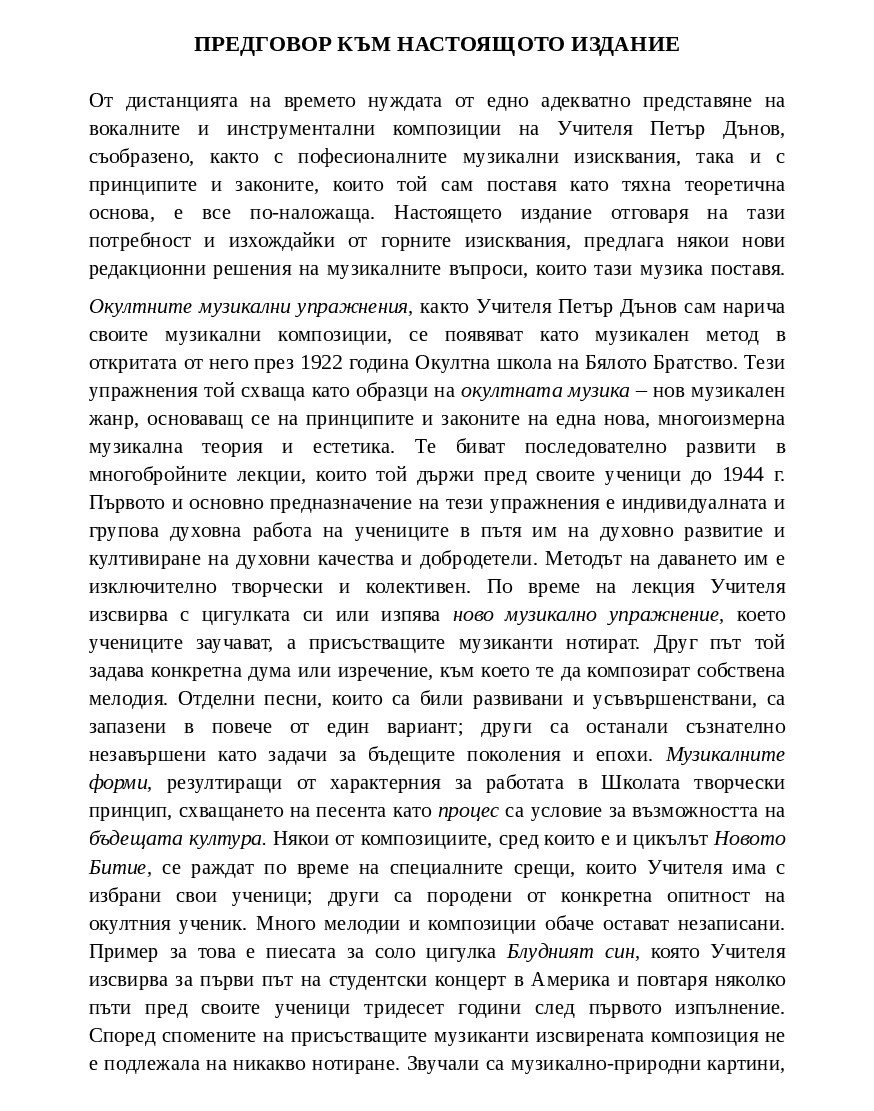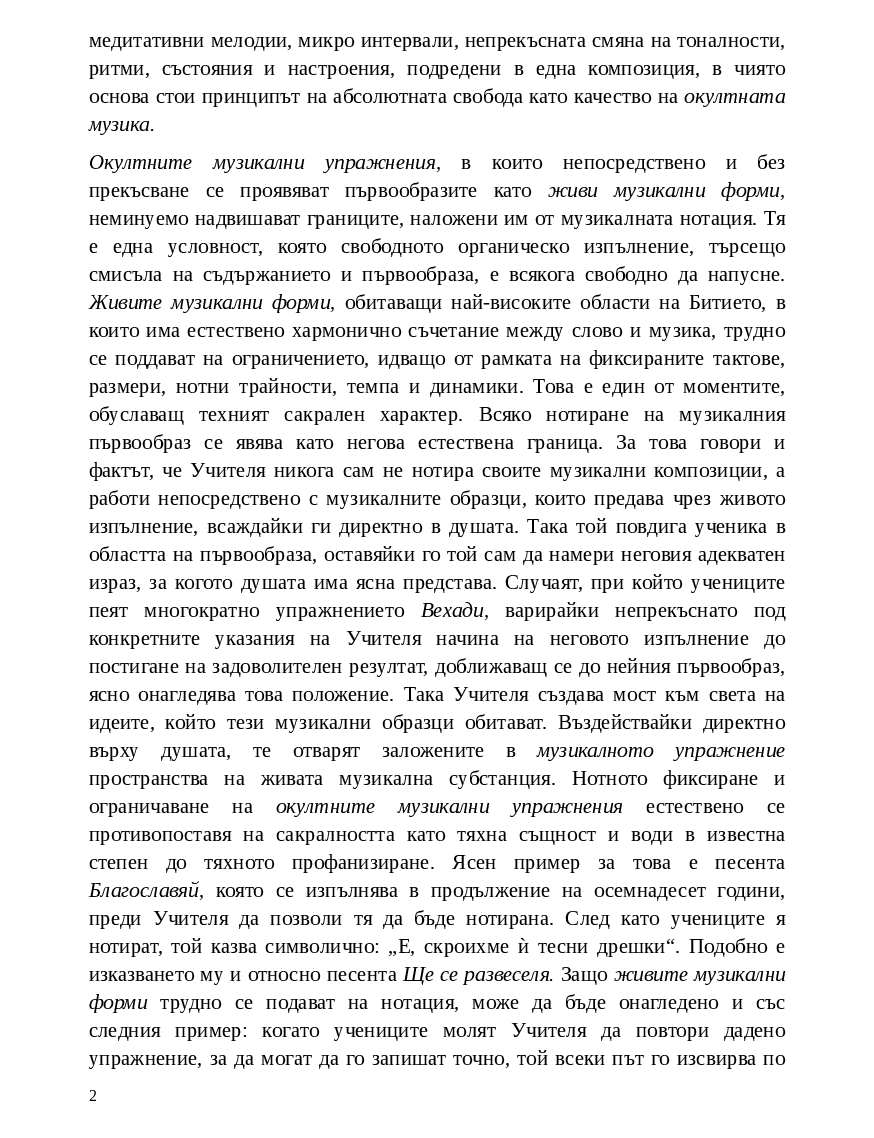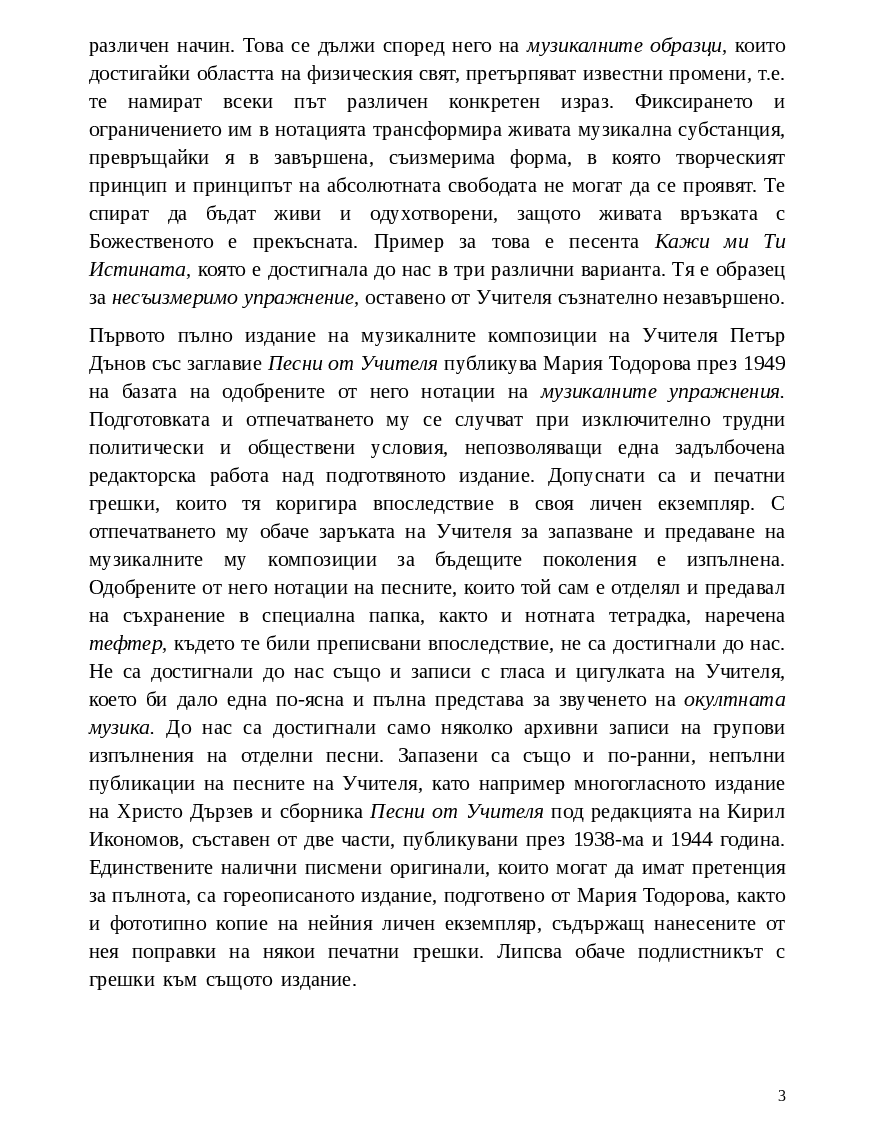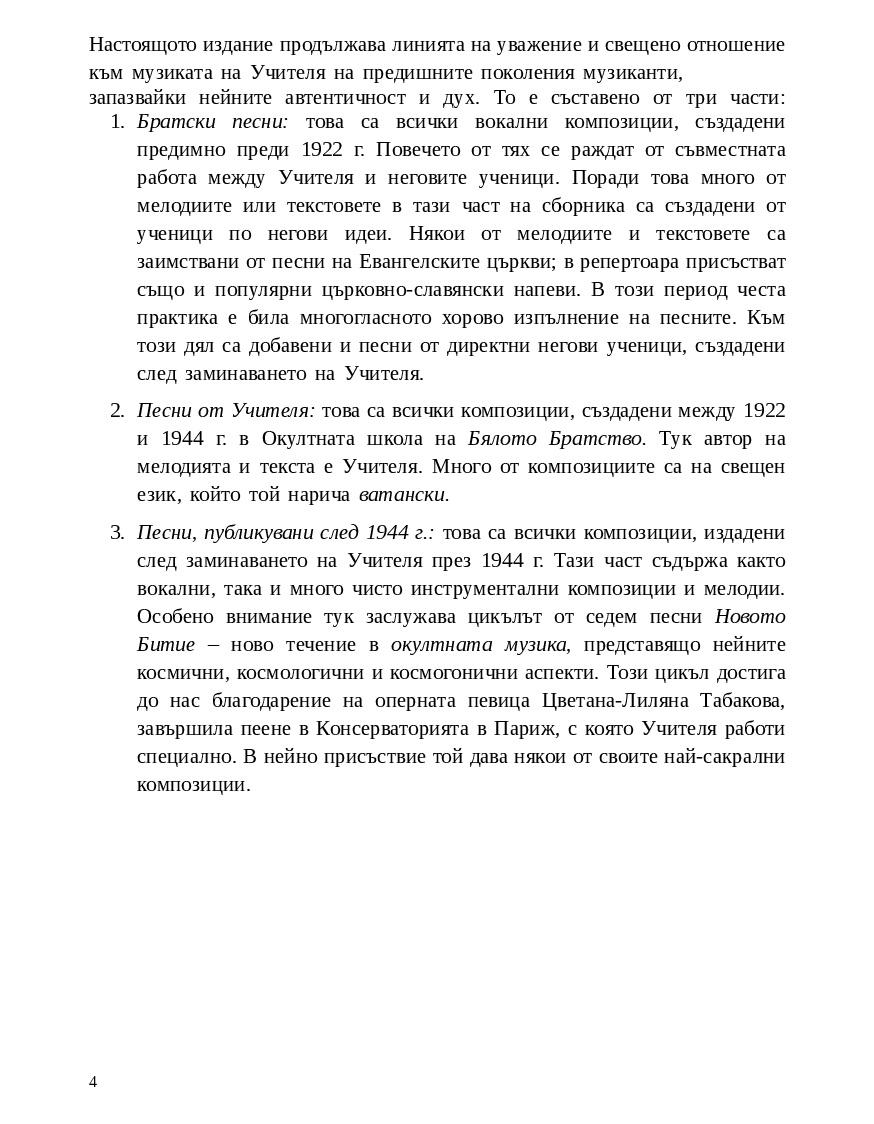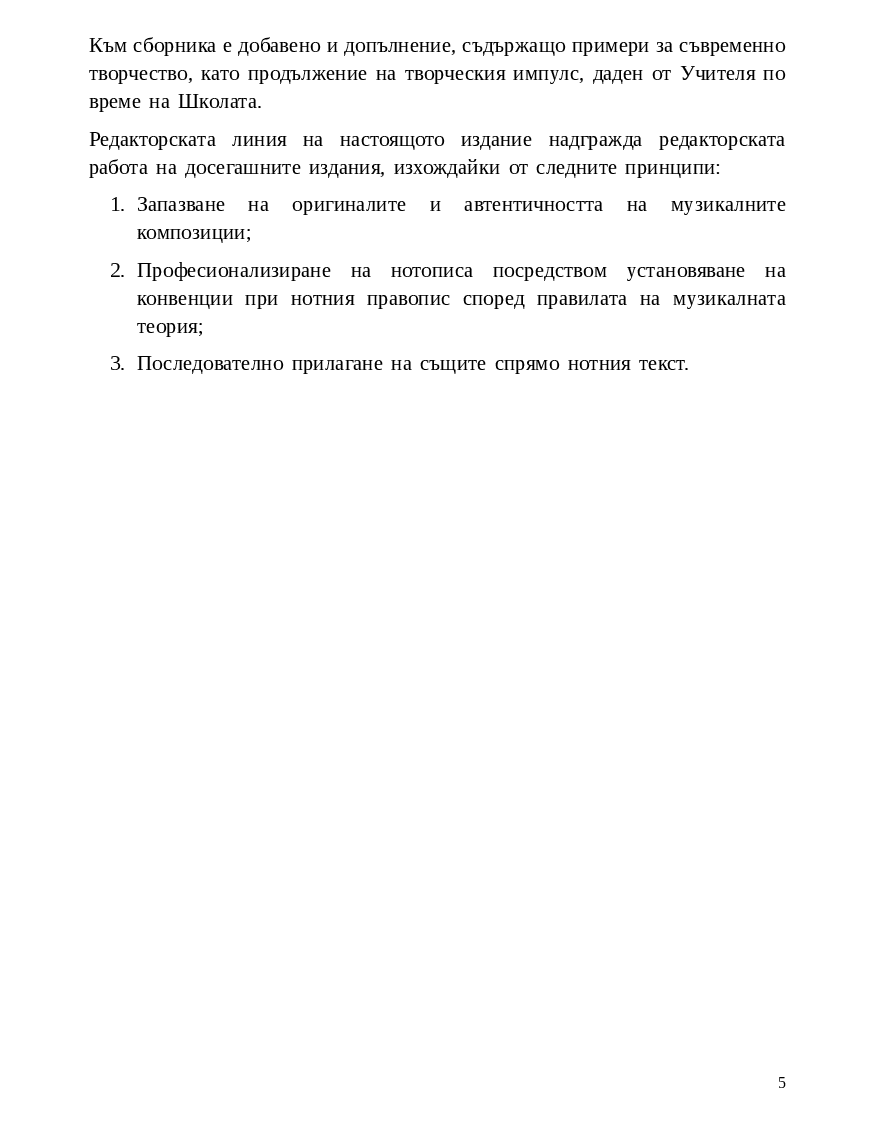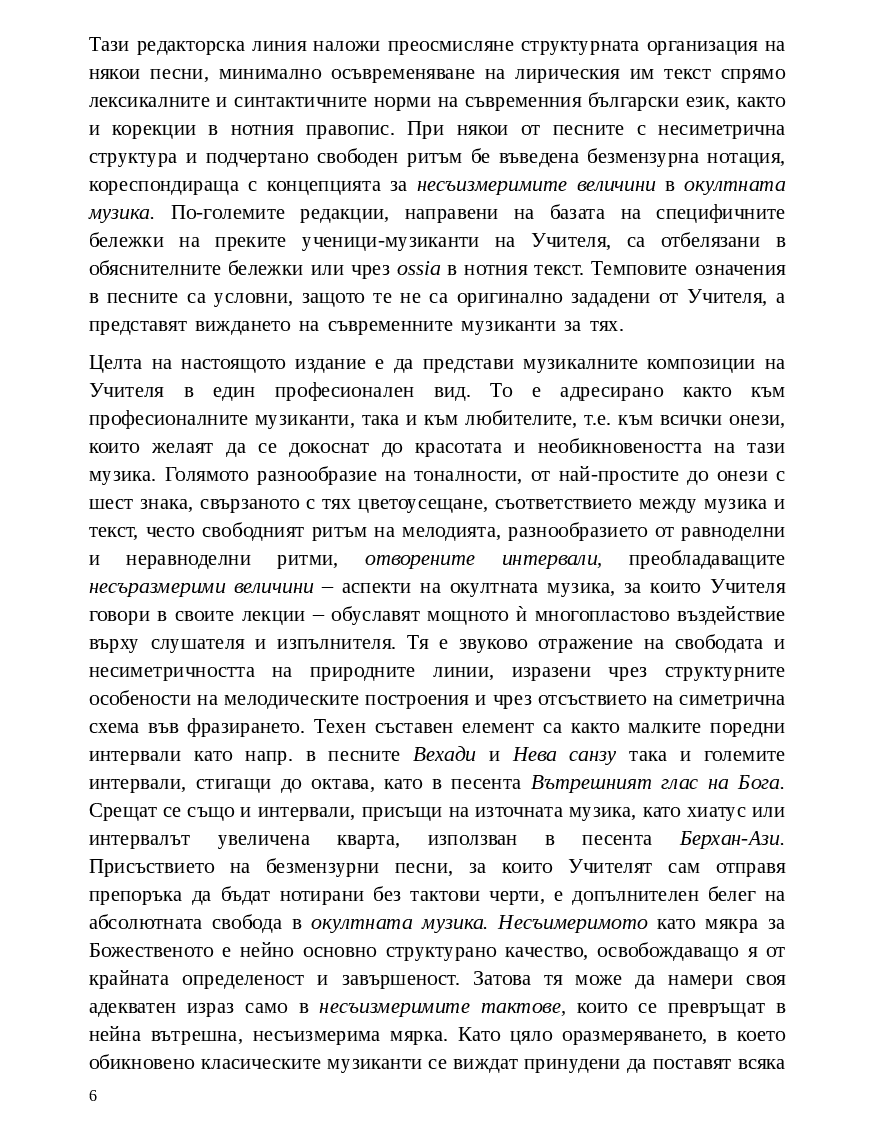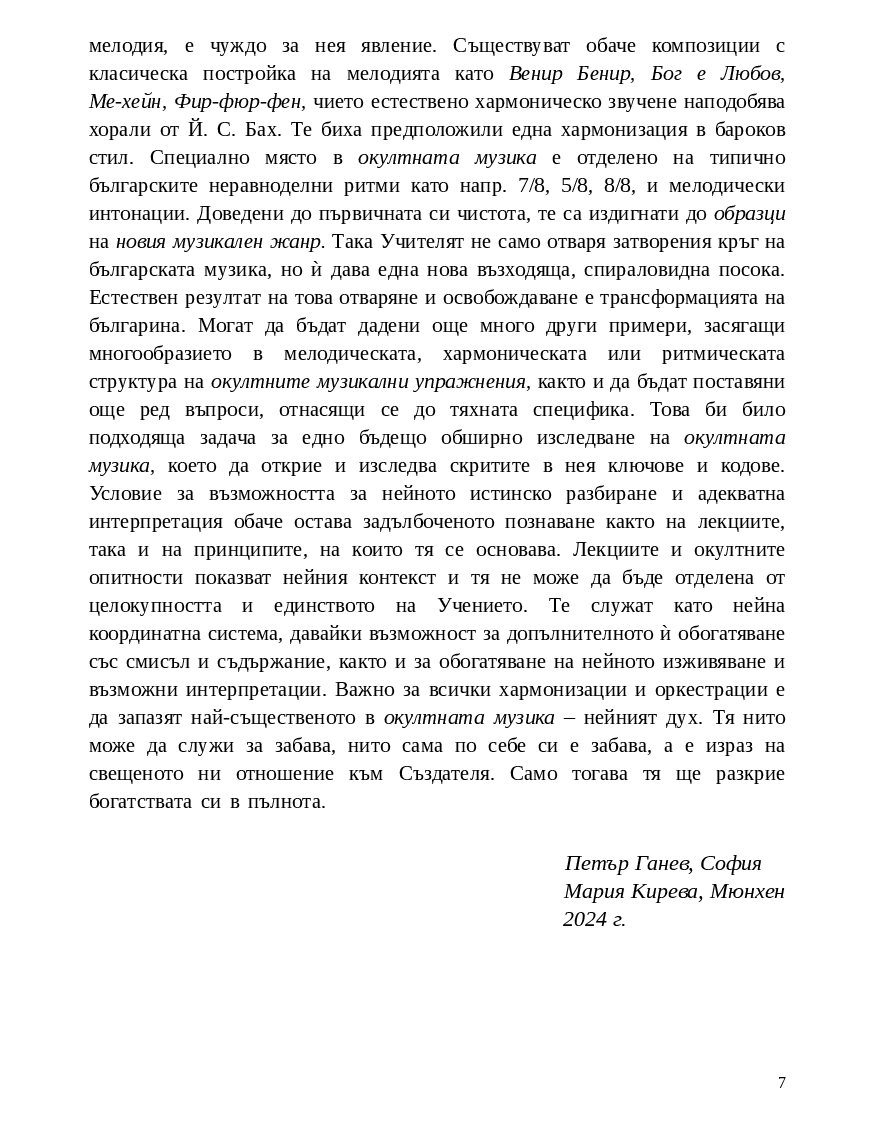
\version "2.24.3"

% include paper part and global functions
\include "include/globals.ily"

\bookpart {
  \paper {
    print-all-headers = ##f
    print-page-number = ##t
    print-first-page-number = ##f

    % put page numbers on the bottom
    oddHeaderMarkup = \markup ""
    evenHeaderMarkup = \markup ""
    oddFooterMarkup = \markup
    \fill-line {
      ""
      \if \should-print-page-number \fromproperty #'page:page-number-string
    }
    evenFooterMarkup = \markup
    \fill-line {
      \if \should-print-page-number \fromproperty #'page:page-number-string
      ""
    }

    left-margin = 1.5\cm
    right-margin = 1.5\cm
    top-margin = 1.6\cm
    bottom-margin = 1.2\cm
    ragged-bottom = ##t % do not spread the staves to fill the whole vertical space


  }

  \tocItem \markup "Предговор към настоящото издание"
  \markup \fontsize  #+3 { \fill-line \bold {"ПРЕДГОВОР КЪМ НАСТОЯЩОТО ИЗДАНИЕ"} }



  \markup \fontsize #+2.5 {
    \vspace #1.5  \override #'(baseline-skip . 2.7)


    \justify {

      От дистанцията на времето нуждата от едно адекватно представяне на вокалните и инструментални композиции на Учителя Петър Дънов, съобразено, както с пофесионалните музикални изисквания, така и с принципите и законите, които той сам поставя като тяхна теоретична основа, е все по-наложаща. Настоящето издание отговаря на тази потребност и изхождайки от горните изисквания, предлага някои нови редакционни решения на музикалните въпроси, които тази музика поставя.
      %Настоящият сборник съдържа вокални и инструментални композиции от Учителя Петър Константинов Дънов – Беинса Дуно (1864 – 1944) и от негови ученици. Изданието представлява четвърто преработено и допълнено издание на сборника \italic"Песни" \italic"от" \italic"Учителя," отпечатан през 1949 г. в София под редакцията на Мария Тодорова. За основа на настоящото издание послужи последното, трето издание на \italic"Песни" \italic"от" \italic"Учителя," от 2012 г.
    }
  }

 \markup \fontsize #+2.5 {
    \vspace #0.9  \override #'(baseline-skip . 2.7)
    \justify {
      \italic {Окултните} \italic {музикални} \italic {упражнения,} както Учителя Петър Дънов сам нарича своите музикални композиции, се появяват като музикален метод в откритата от него през 1922 година Окултна школа на Бялото Братство. Тези упражнения той схваща като образци на \italic {окултната} \italic {музика} – нов музикален жанр, основаващ се на принципите и законите на една нова, многоизмерна музикална теория и естетика. Те биват последователно развити в многобройните лекции, които той държи пред своите ученици до 1944 г. Първото и основно предназначение на тези упражнения е индивидуалната и групова духовна работа на учениците в пътя им на духовно развитие и култивиране на духовни качества и добродетели. Методът на даването им е изключително творчески и колективен. По време на лекция Учителя изсвирва с цигулката си или изпява \italic {ново} \italic {музикално} \italic {упражнение,} което учениците заучават, а присъстващите музиканти нотират. Друг път той задава конкретна дума или  изречение, към което те да композират собствена мелодия. Отделни песни, които са били развивани и усъвършенствани, са запазени в повече от един вариант; други са останали съзнателно незавършени като задачи за бъдещите поколения и епохи. \italic {Музикалните} \italic {форми,} резултиращи от характерния за работата в Школата творчески принцип, схващането на песента като \italic {процес} са условие за възможността на \italic {бъдещата} \italic {култура.} Някои от композициите, сред които е и цикълът \italic {Новото} \italic {Битие,} се раждат по време на специалните срещи, които Учителя има с избрани свои ученици; други са породени от конкретна опитност на окултния ученик. Много мелодии и композиции обаче остават незаписани.  Пример за това е пиесата за соло цигулка \italic {Блудният} \italic {син,} която Учителя изсвирва за първи път на студентски концерт в Америка и повтаря няколко пъти пред своите ученици тридесет години след първото изпълнение. Според спомените на присъстващите музиканти  изсвирената композиция не е подлежала на никакво нотиране. Звучали са музикално-природни картини,
    }
  }



  
  \markup \fontsize #+2.5 {
    \override #'(baseline-skip . 2.7)
    \justify {
      медитативни мелодии, микро интервали, непрекъсната смяна на тоналности, ритми, състояния и настроения, подредени в една композиция, в чиято основа стои принципът на абсолютната свобода като качество на \italic{окултната} \italic {музика.}
    }
  }
  
   \markup \fontsize #+2.5 {
    \vspace #0.9  \override #'(baseline-skip . 2.7)
    \justify {
      \italic{Окултните} \italic{музикални} \italic{упражнения,} в които непосредствено и без прекъсване се проявяват първообразите като \italic{живи} \italic{музикални} \italic{форми,} неминуемо надвишават границите, наложени им от музикалната нотация. Тя е една условност, която свободното органическо изпълнение, търсещо смисъла на съдържанието и първообраза, е всякога свободно да напусне.  \italic{Живите} \italic{музикални} \italic{форми,} обитаващи най-високите области на Битието, в които има естествено хармонично съчетание между слово и музика, трудно се поддават на ограничението, идващо от рамката на фиксираните тактове, размери, нотни трайности, темпа и динамики. Това е един от моментите, обуславащ техният сакрален характер. Всяко нотиране на музикалния първообраз се явява като негова естествена граница. За това говори и фактът, че Учителя никога сам не нотира своите музикални композиции, а работи непосредствено с  музикалните образци, които предава чрез живото изпълнение, всаждайки ги директно в душата. Така той  повдига ученика в областта на първообраза, оставяйки го той сам да намери неговия адекватен израз, за когото душата има ясна представа. Случаят, при който учениците пеят многократно упражнението \italic{Вехади,} варирайки непрекъснато под конкретните указания на Учителя начина на неговото изпълнение до постигане на задоволителен резултат, доближаващ се до нейния първообраз, ясно онагледява това положение. Така Учителя създава мост към света на идеите, който тези музикални образци обитават. Въздействайки директно върху душата, те отварят заложените в \italic{музикалното} \italic{упражнение} пространства на живата музикална субстанция. Нотното фиксиране и ограничаване на \italic{окултните} \italic{музикални} \italic{упражнения} естествено се противопоставя на сакралността като тяхна същност и води в известна степен до тяхното профанизиране. Ясен пример за това е песента \italic{Благославяй,} която се изпълнява в продължение на осемнадесет години, преди Учителя да позволи тя да бъде нотирана. След като учениците я нотират, той казва символично: „Е, скроихме ѝ тесни дрешки“. Подобно е изказването му и относно песента \italic{Ще} \italic{се }\italic{развеселя.} Защо \italic{живите} \italic{музикални} \italic{форми} трудно се подават на нотация, може да бъде онагледено и със следния пример: когато учениците молят Учителя да повтори дадено упражнение, за да могат да го запишат точно, той всеки път го изсвирва по

    }
  }
    \markup \fontsize #+2.5 {
    \override #'(baseline-skip . 2.7)
    \justify {

     различен начин. Това се дължи според него на  \italic{музикалните} \italic{образци,} които достигайки областта на физическия свят, претърпяват известни промени, т.е. те намират всеки път различен конкретен израз. Фиксирането и ограничението им в нотацията трансформира живата музикална субстанция, превръщайки я в завършена, съизмерима форма, в която творческият принцип и принципът на абсолютната свободата не могат да се проявят. Те спират да бъдат живи и одухотворени, защото живата връзката с Божественото е прекъсната. Пример за това е песента \italic{Кажи} \italic{ми} \italic{Ти} \italic{Истината,} която е достигнала до нас в три различни варианта. Тя е образец за \italic{несъизмеримо упражнение,} оставено от Учителя съзнателно незавършено.
    }
  }
    \markup \fontsize #+2.5 {
    \vspace #0.9  \override #'(baseline-skip . 2.7)
    \justify {
      Първото пълно издание на музикалните композиции на Учителя Петър Дънов със заглавие \italic {Песни} \italic {от} \italic {Учителя} публикува Мария Тодорова през 1949 на базата на одобрените от него нотации на \italic {музикалните} \italic {упражнения.} Подготовката и отпечатването му се случват при изключително трудни политически и обществени условия, непозволяващи една задълбочена редакторска работа над подготвяното издание. Допуснати са и печатни грешки, които тя коригира впоследствие в своя личен екземпляр. С отпечатването му обаче заръката на Учителя за запазване и предаване на музикалните му композиции за бъдещите поколения е изпълнена. Одобрените от него нотации на песните, които той сам е отделял и предавал на съхранение в специална папка, както и нотната тетрадка, наречена \italic {тефтер,} където те били преписвани впоследствие, не са достигнали до нас. Не са достигнали до нас също и записи с гласа и цигулката на Учителя, което би дало една по-ясна и пълна представа за звученето на \italic {окултната} \italic {музика.} До нас са достигнали само няколко архивни записи на групови изпълнения на отделни песни. Запазени са също и по-ранни, непълни публикации на песните на Учителя, като например многогласното издание на Христо Дързев и сборника \italic {Песни} \italic {от} \italic {Учителя} под редакцията на Кирил Икономов, съставен от две части, публикувани през 1938-ма и 1944 година. Единствените налични писмени оригинали, които могат да имат претенция за пълнота, са гореописаното издание, подготвено от Мария Тодорова, както и фототипно копие на нейния личен екземпляр, съдържащ нанесените от нея поправки на някои печатни грешки. Липсва обаче подлистникът с грешки към същото издание.
    }
  }
  

  \markup \fontsize #+2.5 {
    \vspace #0.9  \override #'(baseline-skip . 2.7)
    \justify {
      Настоящото издание продължава линията на  уважение и свещено отношение към музиката на Учителя на предишните поколения музиканти, 
    }
  }
  
    \markup \fontsize #+2.5 {
    \vspace #0.5  \override #'(baseline-skip . 2.7)
    \justify {
  \justify-line {запазвайки нейните автентичност и дух. То е съставено от три части:}
    }
  }
  \markup \override #'(line-width . 62.5) \fontsize  #+2.5 {
    \override #'(baseline-skip . 2.7) \column {
      "    1."
    }
    \hspace #0.5
    \override #'(baseline-skip . 2.7) \column {
      \justify {
        \italic {Братски песни:  } това са всички вокални композиции, създадени предимно преди 1922 г. Повечето от тях се раждат от съвместната работа между Учителя и неговите ученици. Поради това много от мелодиите или текстовете в тази част на сборника са създадени от ученици по негови идеи. Някои от мелодиите и текстовете са заимствани от песни на Евангелските църкви; в репертоара присъстват също и популярни църковно-славянски напеви. В този период честа практика е била многогласното хорово изпълнение на песните. Към този дял са добавени и песни от директни негови ученици, създадени след заминаването на Учителя.
      }
    }
  }

  \markup \override #'(line-width . 62.5) \fontsize  #+2.5 {
    \vspace #0.9  \override #'(baseline-skip . 2.7) \column {
      "    2."
    }
    \hspace #0.5
    \override #'(baseline-skip . 2.7) \column {
      \justify {
        \italic { Песни от Учителя: } това са всички композиции, създадени между 1922 и 1944 г. в Окултната школа на \italic {Бялото}
        \italic {Братство.} Тук автор на мелодията и текста е Учителя. Много от композициите са на свещен език, който той
        нарича \italic {ватански.}
      }
    }
  }

  \markup \override #'(line-width . 62.5) \fontsize  #+2.5 {
    \vspace #0.9  \override #'(baseline-skip . 2.7) \column {
      "    3."
    }
    \hspace #0.5
    \override #'(baseline-skip . 2.7) \column {
      \justify {
        \italic {Песни, публикувани след 1944 г.:  } това са всички композиции, издадени след заминаването на Учителя през 1944 г.
        Тази част съдържа както вокални, така и много чисто инструментални композиции и мелодии. Особено внимание тук
        заслужава цикълът от седем песни \italic {Новото} \italic{Битие} – ново течение в \italic {окултната} \italic {музика,} представящо нейните космични, космологични и космогонични аспекти. Този цикъл достига до нас благодарение на оперната певица Цветана-Лиляна Табакова, завършила пеене в Консерваторията в Париж, с която Учителя работи специално. В нейно присъствие той дава някои от своите най-сакрални композиции.
      }
    }
  }
  \markup \fontsize #+2.5 {
    \vspace #0.9  \override #'(baseline-skip . 2.7)
    \justify {
      Към сборника е добавено и допълнение, съдържащо примери за съвременно творчество, като продължение на творческия импулс, даден от Учителя по време на Школата.
    }
  }
   \markup \fontsize #+2.5 {
    \vspace #0.9  \override #'(baseline-skip . 2.7)
    \justify {
      Редакторската линия на настоящото издание надгражда редакторската работа на досегашните издания, изхождайки
      от следните принципи:
    }
  }

  \markup \override #'(line-width . 62.5) \fontsize  #+2.5 {
    \vspace #0.9  \override #'(baseline-skip . 2.7) \column {
      "    1."
    }
    \hspace #0.5
    \override #'(baseline-skip . 2.7) \column {
      \justify {
        Запазване на оригиналите и автентичността на музикалните композиции;
      }
    }
  }

  \markup \override #'(line-width . 62.5) \fontsize  #+2.5 {
    \vspace #0.9  \override #'(baseline-skip . 2.7) \column {
      "    2."
    }
    \hspace #0.5
    \override #'(baseline-skip . 2.7) \column {
      \justify {
        Професионализиране на нотописа посредством установяване на конвенции при нотния правопис според правилата на музикалната теория;
      }
    }
  }


  \markup \override #'(line-width . 62.5) \fontsize  #+2.5 {
    \vspace #0.9 \override #'(baseline-skip . 2.7) \column {
      "    3."
    }
    \hspace #0.5
    \override #'(baseline-skip . 2.7) \column {
      \justify {
        Последователно прилагане на същите спрямо нотния текст.
      }
    }
  }
   \markup \fontsize #+2.5 {
    \override #'(baseline-skip . 2.7)
    \justify {
      Тази редакторска линия наложи преосмисляне структурната организация на някои песни, минимално осъвременяване на лирическия им текст спрямо лексикалните и синтактичните норми на съвременния български език, както и корекции в нотния правопис. При някои от песните с несиметрична структура и подчертано свободен ритъм бе въведена безмензурна нотация, кореспондираща с концепцията за \italic"несъизмеримите" \italic"величини" в \italic"окултната" \italic"музика." По-големите редакции, направени на базата на специфичните бележки на преките ученици-музиканти на Учителя, са отбелязани в обяснителните бележки или чрез \italic {ossia} в нотния текст. Темповите означения в песните са условни, защото те не са оригинално зададени от Учителя, а представят виждането на съвременните музиканти за тях.
    }
  }
  
   \markup \fontsize #+2.5 {
    \vspace #0.9  \override #'(baseline-skip . 2.7)
    \justify {

      Целта на настоящото издание е да представи музикалните композиции на Учителя в един професионален вид. То е адресирано както към професионалните музиканти, така и към любителите, т.е. към всички онези, които желаят да се докоснат до красотата и необикновеността на тази музика. Голямото разнообразие на тоналности, от най-простите до онези с шест знака, свързаното с тях цветоусещане, съответствието между музика и текст, често свободният ритъм на мелодията, разнообразието от равноделни и неравноделни ритми, \italic {отворените} \italic {интервали,} преобладаващите \italic {несъразмерими} \italic {величини} – аспекти на окултната музика, за които Учителя говори в своите лекции – обуславят мощното ѝ многопластово въздействие върху слушателя и изпълнителя. Тя е звуково отражение на свободата и несиметричността на природните линии, изразени чрез структурните особености на мелодическите построения и чрез отсъствието на симетрична схема във фразирането. Техен съставен елемент са както малките поредни интервали като напр. в песните \italic {Вехади} и \italic {Нева санзу} така и големите интервали, стигащи до октава, като в песента \italic {Вътрешният глас на Бога.} Срещат се също и интервали, присъщи на източната музика, като хиатус или интервалът увеличена кварта, използван в песента \italic {Берхан-Ази.} Присъствието на безмензурни песни, за които Учителят сам отправя препоръка да бъдат нотирани без тактови черти, е допълнителен белег на абсолютната свобода в \italic {окултната} \italic {музика.} \italic {Несъимеримото} като мякра за Божественото е нейнo основно структурано качество, освобождаващо я от крайната определеност и завършеност. Затова тя може да намери своя адекватен израз само в \italic {несъизмеримите} \italic {тактове,} които се превръщат в нейна вътрешна, несъизмерима мярка. Като цяло оразмеряването, в което обикновено класическите музиканти се виждат принудени да поставят всяка
    }
  }
  \markup \fontsize #+2.5 {
    \vspace #0.9  \override #'(baseline-skip . 2.7)
    \justify {
      мелодия, е чуждо за нея явление. Съществуват обаче композиции с класическа постройка на мелодията като \italic {Венир Бенир,} \italic {Бог е Любов,} \italic {Ме-хейн,} \italic {Фир-фюр-фен,} чието естествено  хармоническо звучене наподобява хорали от Й. С. Бах. Те биха предположили една хармонизация в бароков стил. Специално място в \italic {окултната} \italic {музика} е отделено на типично българските неравноделни ритми като напр. 7/8, 5/8, 8/8, и мелодически интонации. Доведени до първичната си чистота, те са издигнати до \italic {образци} на \italic {новия} \italic {музикален} \italic {жанр.} Така Учителят не само отваря затворения кръг на българската музика, но ѝ дава една нова възходяща, спираловидна посока. Естествен резултат на това отваряне и освобождаване е трансформацията на българина. Могат да бъдат дадени още много други примери, засягащи многообразието в мелодическата, хармоническата или ритмическата структура на \italic {окултните} \italic {музикални} \italic {упражнения,} както и да бъдат поставяни още ред въпроси, отнасящи се до тяхната специфика. Това би било подходяща задача за едно бъдещо обширно изследване на \italic {окултната} \italic {музика,} което да открие и изследва скритите в нея ключове и кодове. Условие за възможността за нейното истинско разбиране и адекватна интерпретация обаче остава задълбоченото познаване както на лекциите, така и на принципите, на които тя се основава. Лекциите и окултните опитности показват нейния контекст и тя не може да бъде отделена от целокупността и единството на Учението. Те служат като нейна координатна система, давайки възможност за допълнителното ѝ обогатяване със смисъл и съдържание, както и за обогатяване на нейното изживяване и възможни интерпретации. Важно за всички хармонизации и оркестрации е да запазят най-същественото в \italic {окултната} \italic {музика} – нейният дух. Тя нито може да служи за забава, нито сама по себе си е забава, а е израз на свещеното ни отношение към Създателя. Само тогава тя ще разкрие богатствата си в пълнота.




    }
  }

  \markup \fontsize #+3 \raise #0 \override #'(baseline-skip . 2.7) {
    \column {
      \line {"  "}
      \line {"  "}
      \fill-line { "" ""  \italic {"Петър Ганев, София    "} }
      \fill-line { "" ""  \italic {"Мария Кирева, Мюнхен"} }
      \fill-line { "" ""  \italic {"2024 г.                            "} }
    }
  }





} % bookpart
